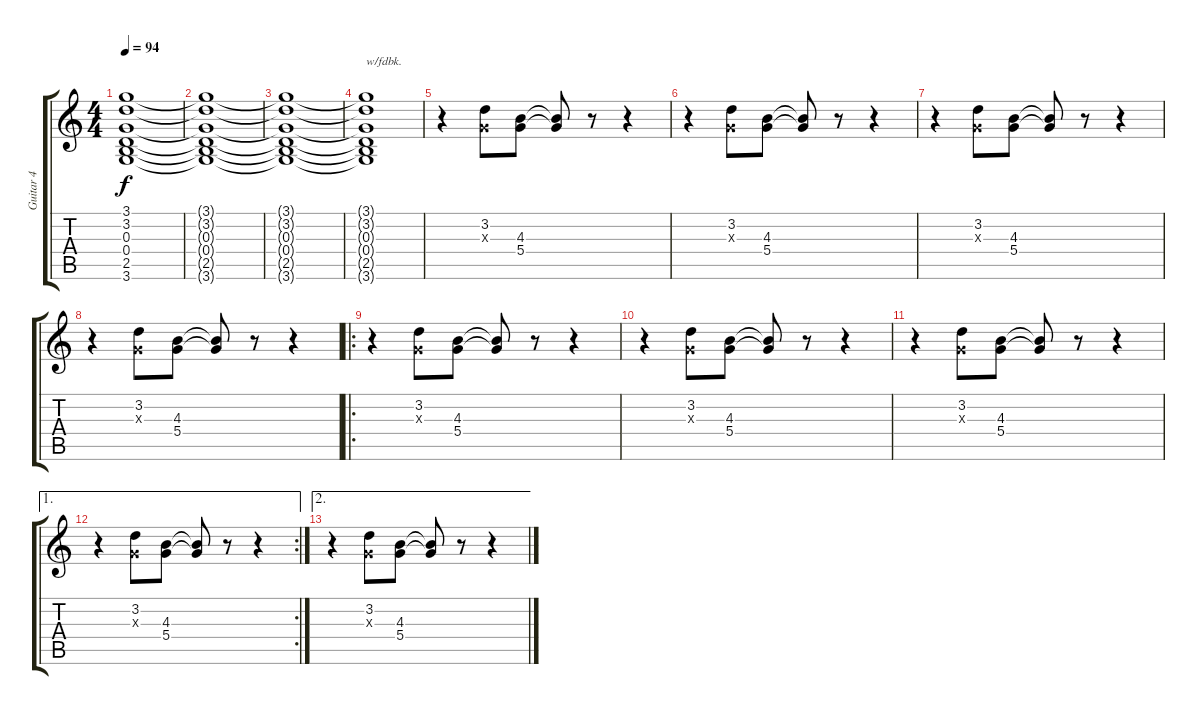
\track ("Guitar 4" "Guitar 4") {instrument overdrivenguitar}
\staff {score tabs}
\tuning (E4 B3 G3 D3 A2 E2) {hide}
\ts (4 4)
\tempo 94
\clef g2
\ks c
(3.1 3.2 0.3 0.4 2.5 3.6).1{dy f} |
(3.1{t} 3.2{t} 0.3{t} 0.4{t} 2.5{t} 3.6{t}).1 |
(3.1{t} 3.2{t} 0.3{t} 0.4{t} 2.5{t} 3.6{t}).1 |
(3.1{t} 3.2{t} 0.3{t} 0.4{t} 2.5{t} 3.6{t}).1{txt "w/fdbk."} |
r.4 (3.2 0.3{x}).8 (4.3 5.4).8 (4.3{t} 5.4{t}).8 r.8 r.4 |
r.4 (3.2 0.3{x}).8 (4.3 5.4).8 (4.3{t} 5.4{t}).8 r.8 r.4 |
r.4 (3.2 0.3{x}).8 (4.3 5.4).8 (4.3{t} 5.4{t}).8 r.8 r.4 |
r.4 (3.2 0.3{x}).8 (4.3 5.4).8 (4.3{t} 5.4{t}).8 r.8 r.4 |
\ro
r.4 (3.2 0.3{x}).8 (4.3 5.4).8 (4.3{t} 5.4{t}).8 r.8 r.4 |
r.4 (3.2 0.3{x}).8 (4.3 5.4).8 (4.3{t} 5.4{t}).8 r.8 r.4 |
r.4 (3.2 0.3{x}).8 (4.3 5.4).8 (4.3{t} 5.4{t}).8 r.8 r.4 |
\ae 1
\rc 2
r.4 (3.2 0.3{x}).8 (4.3 5.4).8 (4.3{t} 5.4{t}).8 r.8 r.4 |
\ae 2
r.4 (3.2 0.3{x}).8 (4.3 5.4).8 (4.3{t} 5.4{t}).8 r.8 r.4
